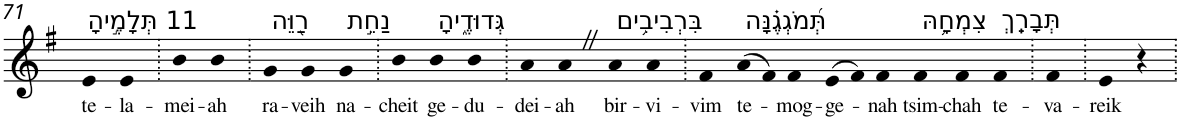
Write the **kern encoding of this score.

**kern	**text
*part1	*part1
*staff1	*staff1
*I"Piano	*
*I'Pno	*
!!LO:PB:g=z
*clefG2	*
*k[f#]	*
*G:	*
=71	=71
!LO:TX:a:t=11 תְּלָמֶ֣יהָ	!
!	!LO:LY:b
4e	te-
!	!LO:LY:b
4e	-la-
=72.	=72.
!	!LO:LY:b
4b	-mei-
!	!LO:LY:b
4b	-ah
=73.	=73.
!LO:TX:a:t=רַ֭וֵּה	!
!	!LO:LY:b
4g	ra-
!	!LO:LY:b
4g	-veih
!LO:TX:a:t=נַחֵ֣ת	!
!	!LO:LY:b
4g	na-
=74.	=74.
!	!LO:LY:b
4b	-cheit
!LO:TX:a:t=גְּדוּדֶ֑יהָ	!
!	!LO:LY:b
4b	ge-
!	!LO:LY:b
4b	-du-
=75.	=75.
!	!LO:LY:b
4a	-dei-
!	!LO:LY:b
4aZ	-ah
!LO:TX:a:t=בִּרְבִיבִ֥ים	!
!	!LO:LY:b
4a	bir-
!	!LO:LY:b
4a	-vi-
=76.	=76.
!	!LO:LY:b
4f#	-vim
!LO:TX:a:t=תְּ֝מֹגְגֶ֗נָּה	!
!	!LO:LY:b
(>8a	te-
8f#)	.
!	!LO:LY:b
4f#	-mog-
!	!LO:LY:b
(>8e	-ge-
8f#)	.
!	!LO:LY:b
4f#	-nah
!LO:TX:a:t=צִמְחָ֥הּ	!
!	!LO:LY:b
4f#	tsim-
!	!LO:LY:b
4f#	-chah
!LO:TX:a:t=תְּבָרֵֽךְ	!
!	!LO:LY:b
4f#	te-
=77.	=77.
!	!LO:LY:b
4f#	-va-
=78.	=78.
!	!LO:LY:b
4e	-reik
4r	.
=.	=.
*-	*-
